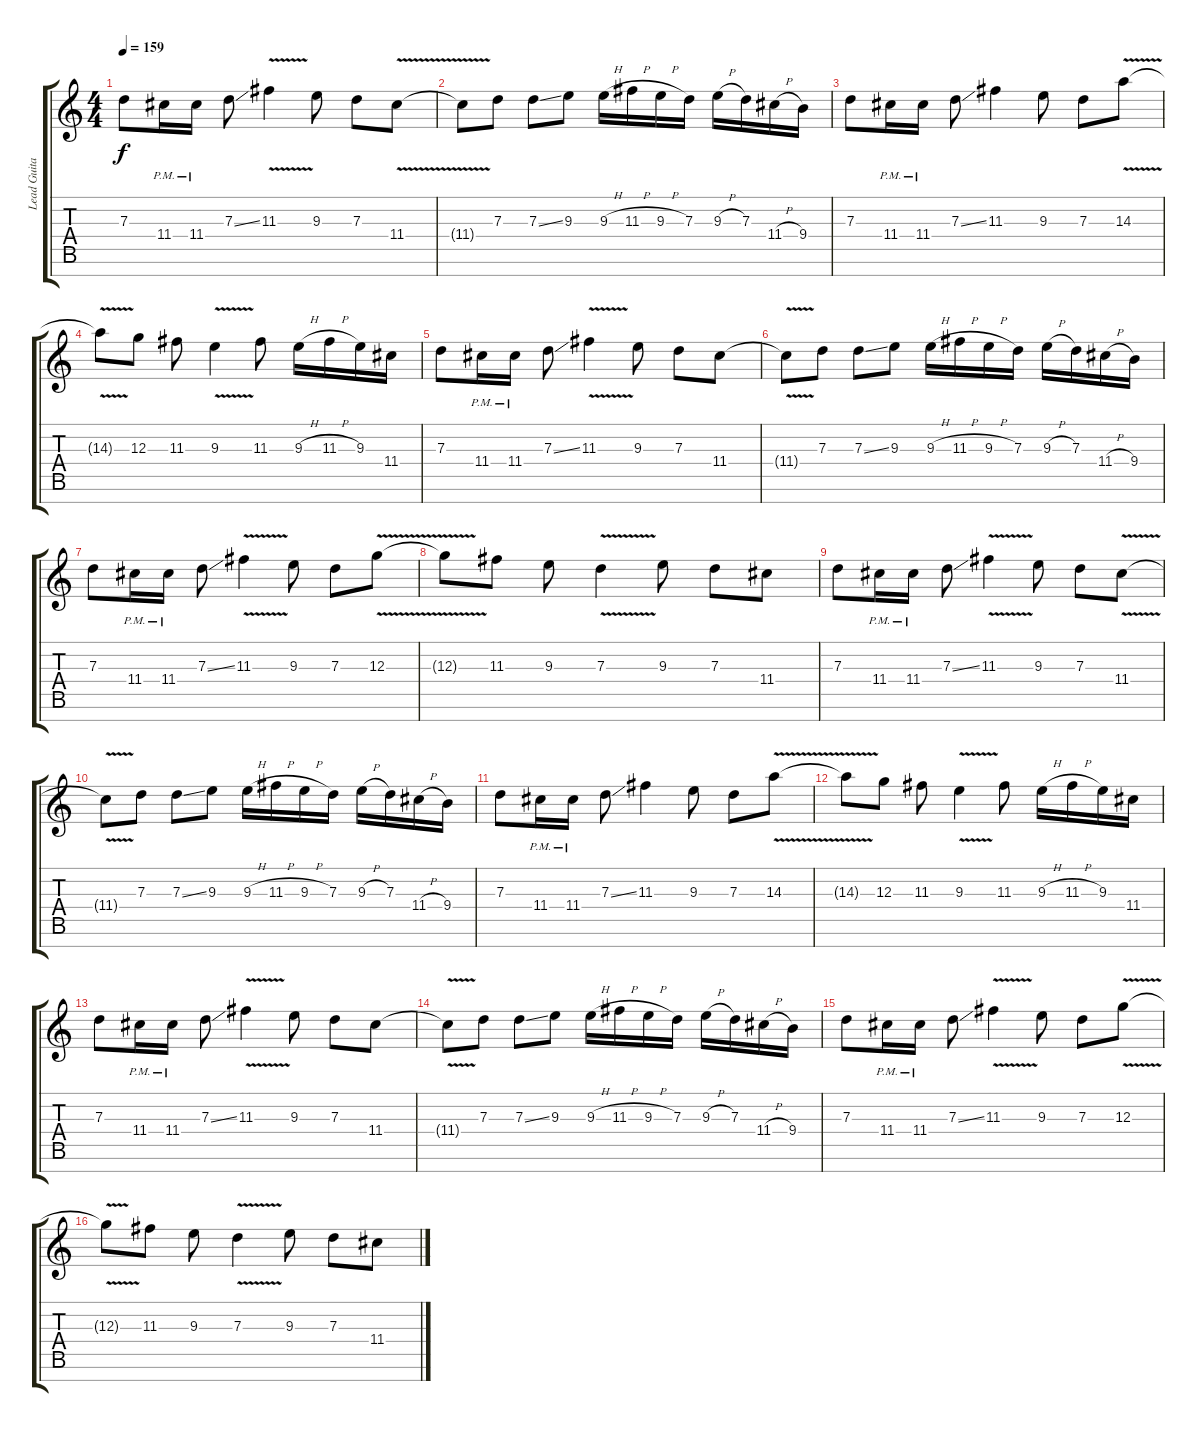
\track ("Lead Guitar 2" "Lead Guita") {instrument distortionguitar}
\staff {score tabs}
\tuning (E4 B3 G3 D3 A2 E2 B1) {hide}
\ts (4 4)
\tempo 159
\clef g2
\ks c
7.3.8{dy f} 11.4{pm}.16 11.4{pm}.16 7.3{ss}.8 11.3{v}.4 9.3.8 7.3.8 11.4{v}.8 |
11.4{v t}.8 7.3.8 7.3{ss}.8 9.3.8 9.3{h}.16 11.3{h}.16 9.3{h}.16 7.3.16 9.3{h}.16 7.3.16 11.4{h}.16 9.4.16 |
7.3.8 11.4{pm}.16 11.4{pm}.16 7.3{ss}.8 11.3.4 9.3.8 7.3.8 14.3{v}.8 |
14.3{v t}.8 12.3.8 11.3.8 9.3{v}.4 11.3.8 9.3{h}.16 11.3{h}.16 9.3.16 11.4.16 |
7.3.8 11.4{pm}.16 11.4{pm}.16 7.3{ss}.8 11.3{v}.4 9.3.8 7.3.8 11.4.8 |
11.4{v t}.8 7.3.8 7.3{ss}.8 9.3.8 9.3{h}.16 11.3{h}.16 9.3{h}.16 7.3.16 9.3{h}.16 7.3.16 11.4{h}.16 9.4.16 |
7.3.8 11.4{pm}.16 11.4{pm}.16 7.3{ss}.8 11.3{v}.4 9.3.8 7.3.8 12.3{v}.8 |
12.3{v t}.8 11.3.8 9.3.8 7.3{v}.4 9.3.8 7.3.8 11.4.8 |
7.3.8 11.4{pm}.16 11.4{pm}.16 7.3{ss}.8 11.3{v}.4 9.3.8 7.3.8 11.4{v}.8 |
11.4{v t}.8 7.3.8 7.3{ss}.8 9.3.8 9.3{h}.16 11.3{h}.16 9.3{h}.16 7.3.16 9.3{h}.16 7.3.16 11.4{h}.16 9.4.16 |
7.3.8 11.4{pm}.16 11.4{pm}.16 7.3{ss}.8 11.3.4 9.3.8 7.3.8 14.3{v}.8 |
14.3{v t}.8 12.3.8 11.3.8 9.3{v}.4 11.3.8 9.3{h}.16 11.3{h}.16 9.3.16 11.4.16 |
7.3.8 11.4{pm}.16 11.4{pm}.16 7.3{ss}.8 11.3{v}.4 9.3.8 7.3.8 11.4.8 |
11.4{v t}.8 7.3.8 7.3{ss}.8 9.3.8 9.3{h}.16 11.3{h}.16 9.3{h}.16 7.3.16 9.3{h}.16 7.3.16 11.4{h}.16 9.4.16 |
7.3.8 11.4{pm}.16 11.4{pm}.16 7.3{ss}.8 11.3{v}.4 9.3.8 7.3.8 12.3{v}.8 |
12.3{v t}.8 11.3.8 9.3.8 7.3{v}.4 9.3.8 7.3.8 11.4.8
